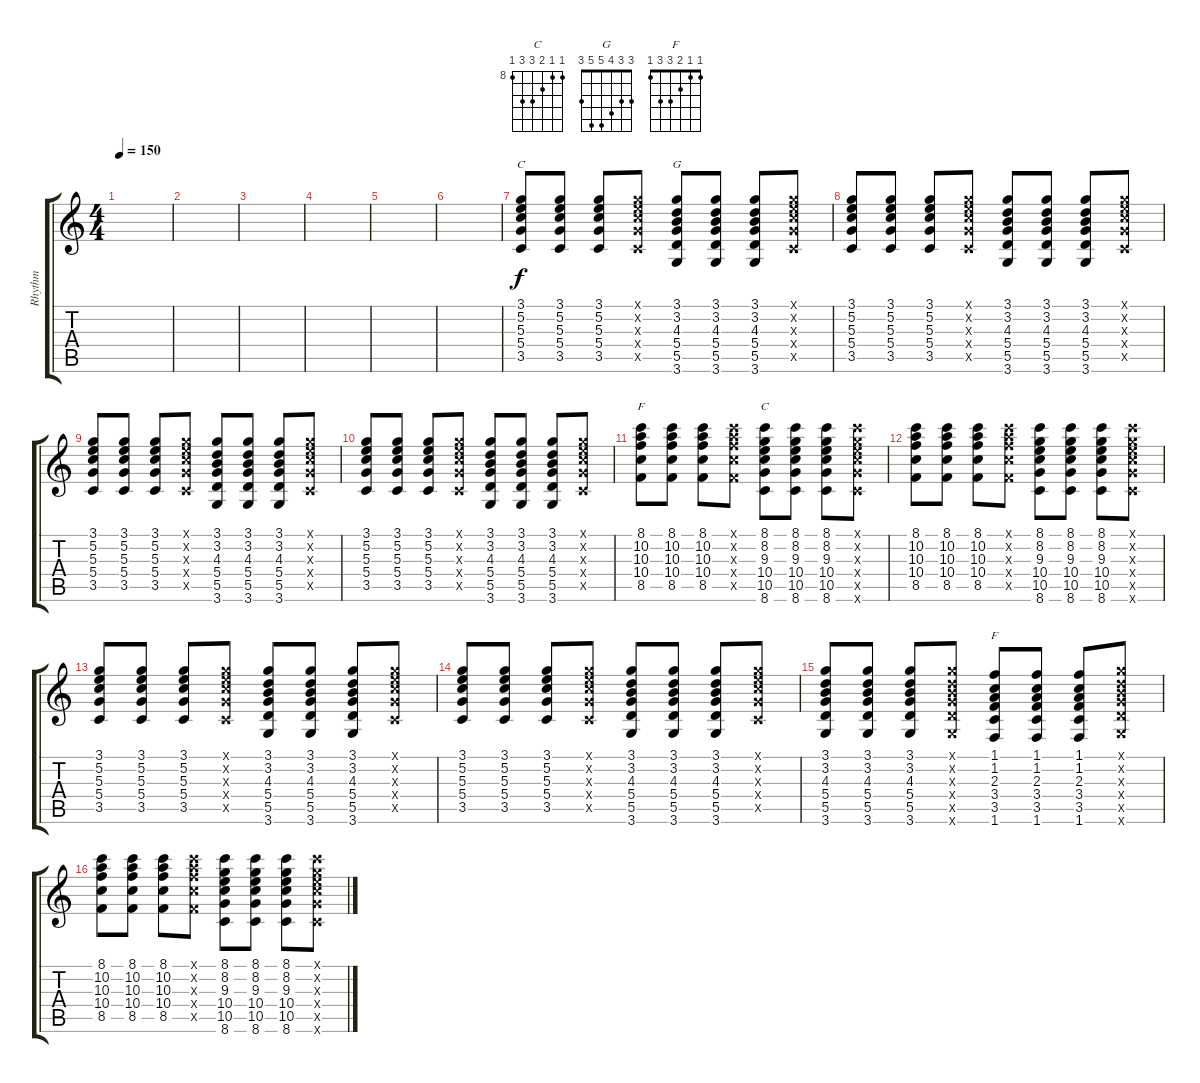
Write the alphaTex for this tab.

\track ("Rhythm" "Rhythm") {instrument electricguitarjazz}
\staff {score tabs}
\tuning (E4 B3 G3 D3 A2 E2) {hide}
\chord ("C" 3 5 5 5 3 x)
\chord ("G" 3 3 4 5 5 3)
\chord ("F" 8 10 10 10 8 x) {firstfret 8}
\chord ("C" 8 8 9 10 10 8) {firstfret 8}
\chord ("F" 1 1 2 3 3 1)
\ts (4 4)
\tempo 150
\clef g2
\ks c
|
|
|
|
|
|
(3.1 5.2 5.3 5.4 3.5).8{ch "C"} (3.1 5.2 5.3 5.4 3.5).8 (3.1 5.2 5.3 5.4 3.5).8 (3.1{x} 5.2{x} 5.3{x} 5.4{x} 3.5{x}).8 (3.1 3.2 4.3 5.4 5.5 3.6).8{ch "G"} (3.1 3.2 4.3 5.4 5.5 3.6).8 (3.1 3.2 4.3 5.4 5.5 3.6).8 (3.1{x} 5.2{x} 5.3{x} 5.4{x} 3.5{x}).8 |
(3.1 5.2 5.3 5.4 3.5).8 (3.1 5.2 5.3 5.4 3.5).8 (3.1 5.2 5.3 5.4 3.5).8 (3.1{x} 5.2{x} 5.3{x} 5.4{x} 3.5{x}).8 (3.1 3.2 4.3 5.4 5.5 3.6).8 (3.1 3.2 4.3 5.4 5.5 3.6).8 (3.1 3.2 4.3 5.4 5.5 3.6).8 (3.1{x} 5.2{x} 5.3{x} 5.4{x} 3.5{x}).8 |
(3.1 5.2 5.3 5.4 3.5).8 (3.1 5.2 5.3 5.4 3.5).8 (3.1 5.2 5.3 5.4 3.5).8 (3.1{x} 5.2{x} 5.3{x} 5.4{x} 3.5{x}).8 (3.1 3.2 4.3 5.4 5.5 3.6).8 (3.1 3.2 4.3 5.4 5.5 3.6).8 (3.1 3.2 4.3 5.4 5.5 3.6).8 (3.1{x} 5.2{x} 5.3{x} 5.4{x} 3.5{x}).8 |
(3.1 5.2 5.3 5.4 3.5).8 (3.1 5.2 5.3 5.4 3.5).8 (3.1 5.2 5.3 5.4 3.5).8 (3.1{x} 5.2{x} 5.3{x} 5.4{x} 3.5{x}).8 (3.1 3.2 4.3 5.4 5.5 3.6).8 (3.1 3.2 4.3 5.4 5.5 3.6).8 (3.1 3.2 4.3 5.4 5.5 3.6).8 (3.1{x} 5.2{x} 5.3{x} 5.4{x} 3.5{x}).8 |
(8.1 10.2 10.3 10.4 8.5).8{ch "F"} (8.1 10.2 10.3 10.4 8.5).8 (8.1 10.2 10.3 10.4 8.5).8 (8.1{x} 10.2{x} 10.3{x} 10.4{x} 8.5{x}).8 (8.1 8.2 9.3 10.4 10.5 8.6).8{ch "C"} (8.1 8.2 9.3 10.4 10.5 8.6).8 (8.1 8.2 9.3 10.4 10.5 8.6).8 (8.1{x} 8.2{x} 9.3{x} 10.4{x} 10.5{x} 8.6{x}).8 |
(8.1 10.2 10.3 10.4 8.5).8 (8.1 10.2 10.3 10.4 8.5).8 (8.1 10.2 10.3 10.4 8.5).8 (8.1{x} 10.2{x} 10.3{x} 10.4{x} 8.5{x}).8 (8.1 8.2 9.3 10.4 10.5 8.6).8 (8.1 8.2 9.3 10.4 10.5 8.6).8 (8.1 8.2 9.3 10.4 10.5 8.6).8 (8.1{x} 8.2{x} 9.3{x} 10.4{x} 10.5{x} 8.6{x}).8 |
(3.1 5.2 5.3 5.4 3.5).8 (3.1 5.2 5.3 5.4 3.5).8 (3.1 5.2 5.3 5.4 3.5).8 (3.1{x} 5.2{x} 5.3{x} 5.4{x} 3.5{x}).8 (3.1 3.2 4.3 5.4 5.5 3.6).8 (3.1 3.2 4.3 5.4 5.5 3.6).8 (3.1 3.2 4.3 5.4 5.5 3.6).8 (3.1{x} 5.2{x} 5.3{x} 5.4{x} 3.5{x}).8 |
(3.1 5.2 5.3 5.4 3.5).8 (3.1 5.2 5.3 5.4 3.5).8 (3.1 5.2 5.3 5.4 3.5).8 (3.1{x} 5.2{x} 5.3{x} 5.4{x} 3.5{x}).8 (3.1 3.2 4.3 5.4 5.5 3.6).8 (3.1 3.2 4.3 5.4 5.5 3.6).8 (3.1 3.2 4.3 5.4 5.5 3.6).8 (3.1{x} 5.2{x} 5.3{x} 5.4{x} 3.5{x}).8 |
(3.1 3.2 4.3 5.4 5.5 3.6).8 (3.1 3.2 4.3 5.4 5.5 3.6).8 (3.1 3.2 4.3 5.4 5.5 3.6).8 (3.1{x} 3.2{x} 4.3{x} 5.4{x} 5.5{x} 3.6{x}).8 (1.1 1.2 2.3 3.4 3.5 1.6).8{ch "F"} (1.1 1.2 2.3 3.4 3.5 1.6).8 (1.1 1.2 2.3 3.4 3.5 1.6).8 (3.1{x} 3.2{x} 4.3{x} 5.4{x} 5.5{x} 3.6{x}).8 |
(8.1 10.2 10.3 10.4 8.5).8 (8.1 10.2 10.3 10.4 8.5).8 (8.1 10.2 10.3 10.4 8.5).8 (8.1{x} 10.2{x} 10.3{x} 10.4{x} 8.5{x}).8 (8.1 8.2 9.3 10.4 10.5 8.6).8 (8.1 8.2 9.3 10.4 10.5 8.6).8 (8.1 8.2 9.3 10.4 10.5 8.6).8 (8.1{x} 8.2{x} 9.3{x} 10.4{x} 10.5{x} 8.6{x}).8
